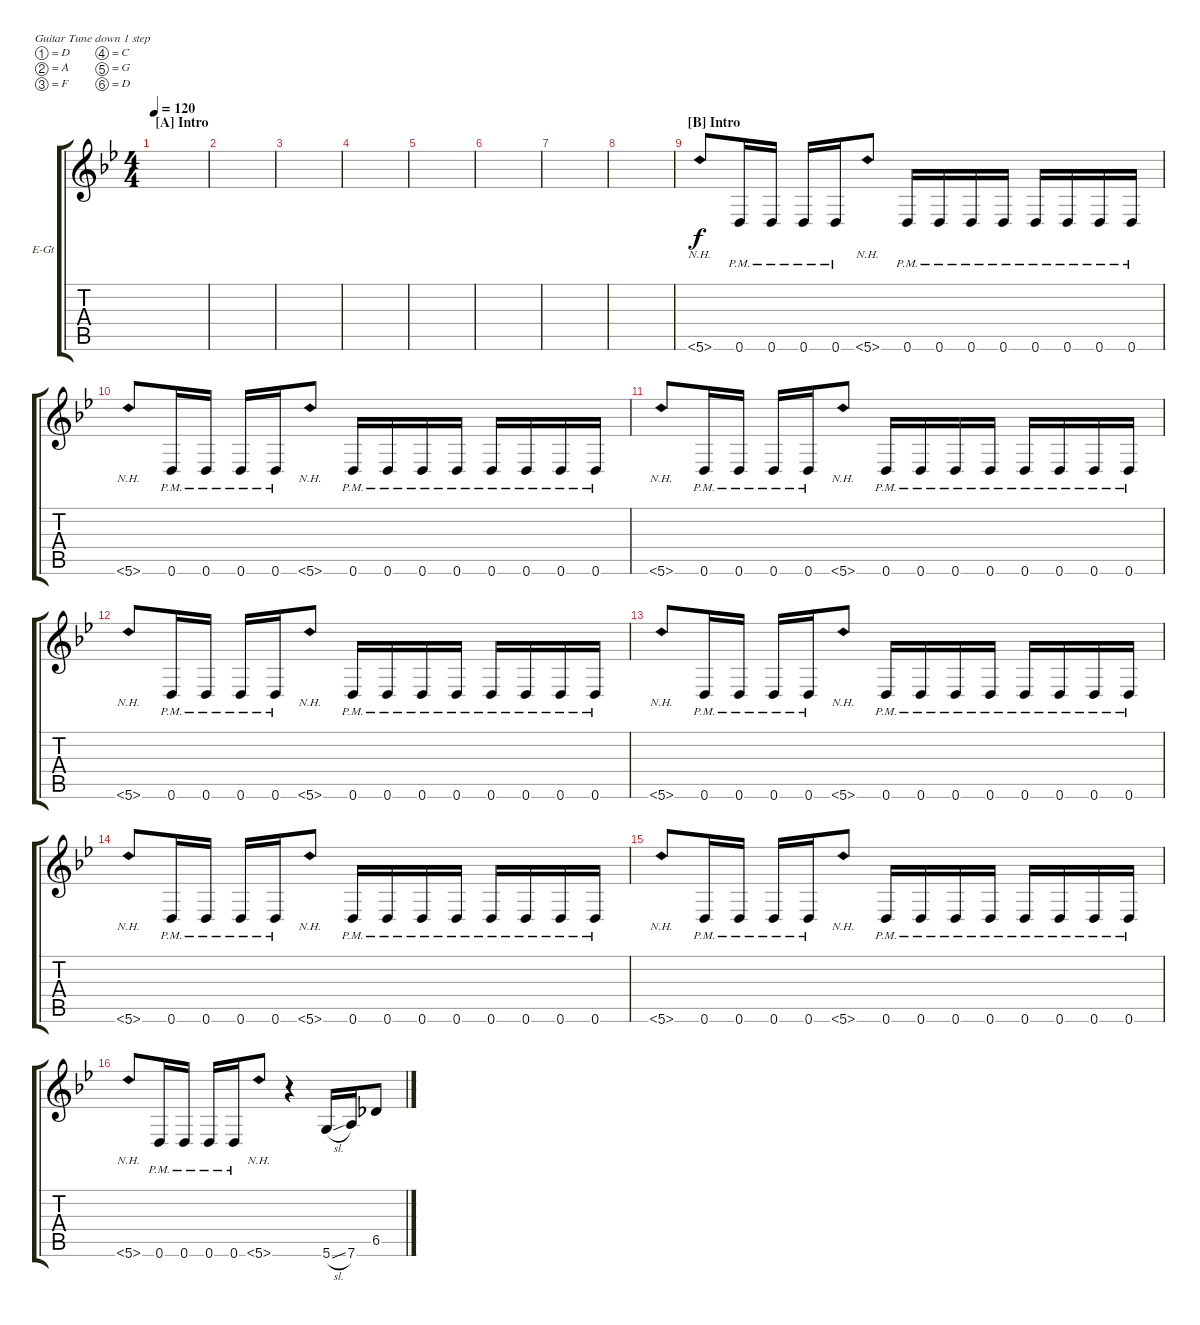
\bracketExtendMode groupsimilarinstruments
\firstSystemTrackNameOrientation horizontal
\otherSystemsTrackNameOrientation horizontal
\track ("Guitar 2 Ghoul" "E-Gt") {instrument distortionguitar}
\staff {score tabs}
\tuning (D4 A3 F3 C3 G2 D2)
\ts (4 4)
\section ("A" "Intro")
\tempo 120
\clef g2
\ks bb
|
|
|
|
|
|
|
|
\section ("B" "Intro")
5.6{nh}.8 0.6{pm}.16 0.6{pm}.16 0.6{pm}.16 0.6{pm}.16 5.6{nh}.8 0.6{pm}.16 0.6{pm}.16 0.6{pm}.16 0.6{pm}.16 0.6{pm}.16 0.6{pm}.16 0.6{pm}.16 0.6{pm}.16 |
5.6{nh}.8 0.6{pm}.16 0.6{pm}.16 0.6{pm}.16 0.6{pm}.16 5.6{nh}.8 0.6{pm}.16 0.6{pm}.16 0.6{pm}.16 0.6{pm}.16 0.6{pm}.16 0.6{pm}.16 0.6{pm}.16 0.6{pm}.16 |
5.6{nh}.8 0.6{pm}.16 0.6{pm}.16 0.6{pm}.16 0.6{pm}.16 5.6{nh}.8 0.6{pm}.16 0.6{pm}.16 0.6{pm}.16 0.6{pm}.16 0.6{pm}.16 0.6{pm}.16 0.6{pm}.16 0.6{pm}.16 |
5.6{nh}.8 0.6{pm}.16 0.6{pm}.16 0.6{pm}.16 0.6{pm}.16 5.6{nh}.8 0.6{pm}.16 0.6{pm}.16 0.6{pm}.16 0.6{pm}.16 0.6{pm}.16 0.6{pm}.16 0.6{pm}.16 0.6{pm}.16 |
5.6{nh}.8 0.6{pm}.16 0.6{pm}.16 0.6{pm}.16 0.6{pm}.16 5.6{nh}.8 0.6{pm}.16 0.6{pm}.16 0.6{pm}.16 0.6{pm}.16 0.6{pm}.16 0.6{pm}.16 0.6{pm}.16 0.6{pm}.16 |
5.6{nh}.8 0.6{pm}.16 0.6{pm}.16 0.6{pm}.16 0.6{pm}.16 5.6{nh}.8 0.6{pm}.16 0.6{pm}.16 0.6{pm}.16 0.6{pm}.16 0.6{pm}.16 0.6{pm}.16 0.6{pm}.16 0.6{pm}.16 |
5.6{nh}.8 0.6{pm}.16 0.6{pm}.16 0.6{pm}.16 0.6{pm}.16 5.6{nh}.8 0.6{pm}.16 0.6{pm}.16 0.6{pm}.16 0.6{pm}.16 0.6{pm}.16 0.6{pm}.16 0.6{pm}.16 0.6{pm}.16 |
5.6{nh}.8 0.6{pm}.16 0.6{pm}.16 0.6{pm}.16 0.6{pm}.16 5.6{nh}.8 r.4 5.6{sl}.16 7.6.16 6.5.8
